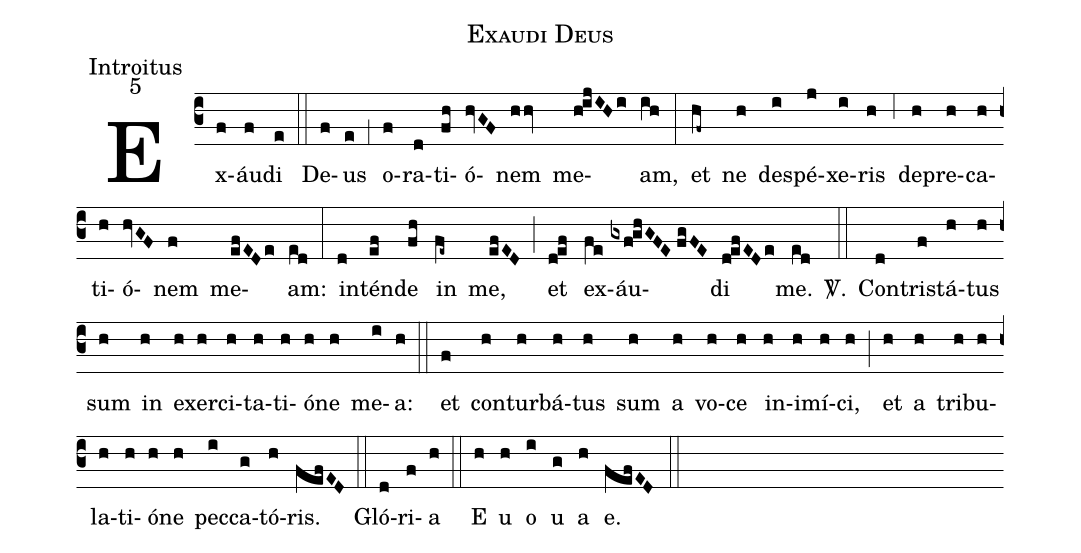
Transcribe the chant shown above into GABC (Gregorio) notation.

name:Exaudi Deus;
office-part:Introitus;
mode:5;
%%
(c3) Ex(f)áu(f)di(e) (::) De(f)us(e) (;1) o(f)ra(d)ti(fh)ó(hvGF)nem(hhv) me(h!ijIHi)am,(ih) (:) et(hf~) ne(h) de(i)spé(j)xe(i)ris(h) (;6) de(h)pre(h)ca(h)ti(h)ó(hvGF)nem(f) me(efEDe)am:(ed) (:) in(d)tén(ef)de(fh) in(fe~) me,(efED) (;) et(d!ef) ex(fe)áu(gxf!ghGFE//fgFE)di(d!efEDe) me.(ed) <sp>V/</sp>.(::) Con(d)tri(f)stá(h)tus(h) sum(h) in(h) ex(h)er(h)ci(h)ta(h)ti(h)ó(h)ne(h) me(i)a:(h) (::) et(f) con(h)tur(h)bá(h)tus(h) sum(h) a(h) vo(h)ce(h) in(h)i(h)mí(h)ci,(h) (;) et(h) a(h) tri(h)bu(h)la(h)ti(h)ó(h)ne(h) pec(i)ca(g)tó(h)ris.(fefED) (::) Gló(d)ri(f)a(h) (::) E(h) u(h) o(i) u(g) a(h) e.(fefED) (::)
